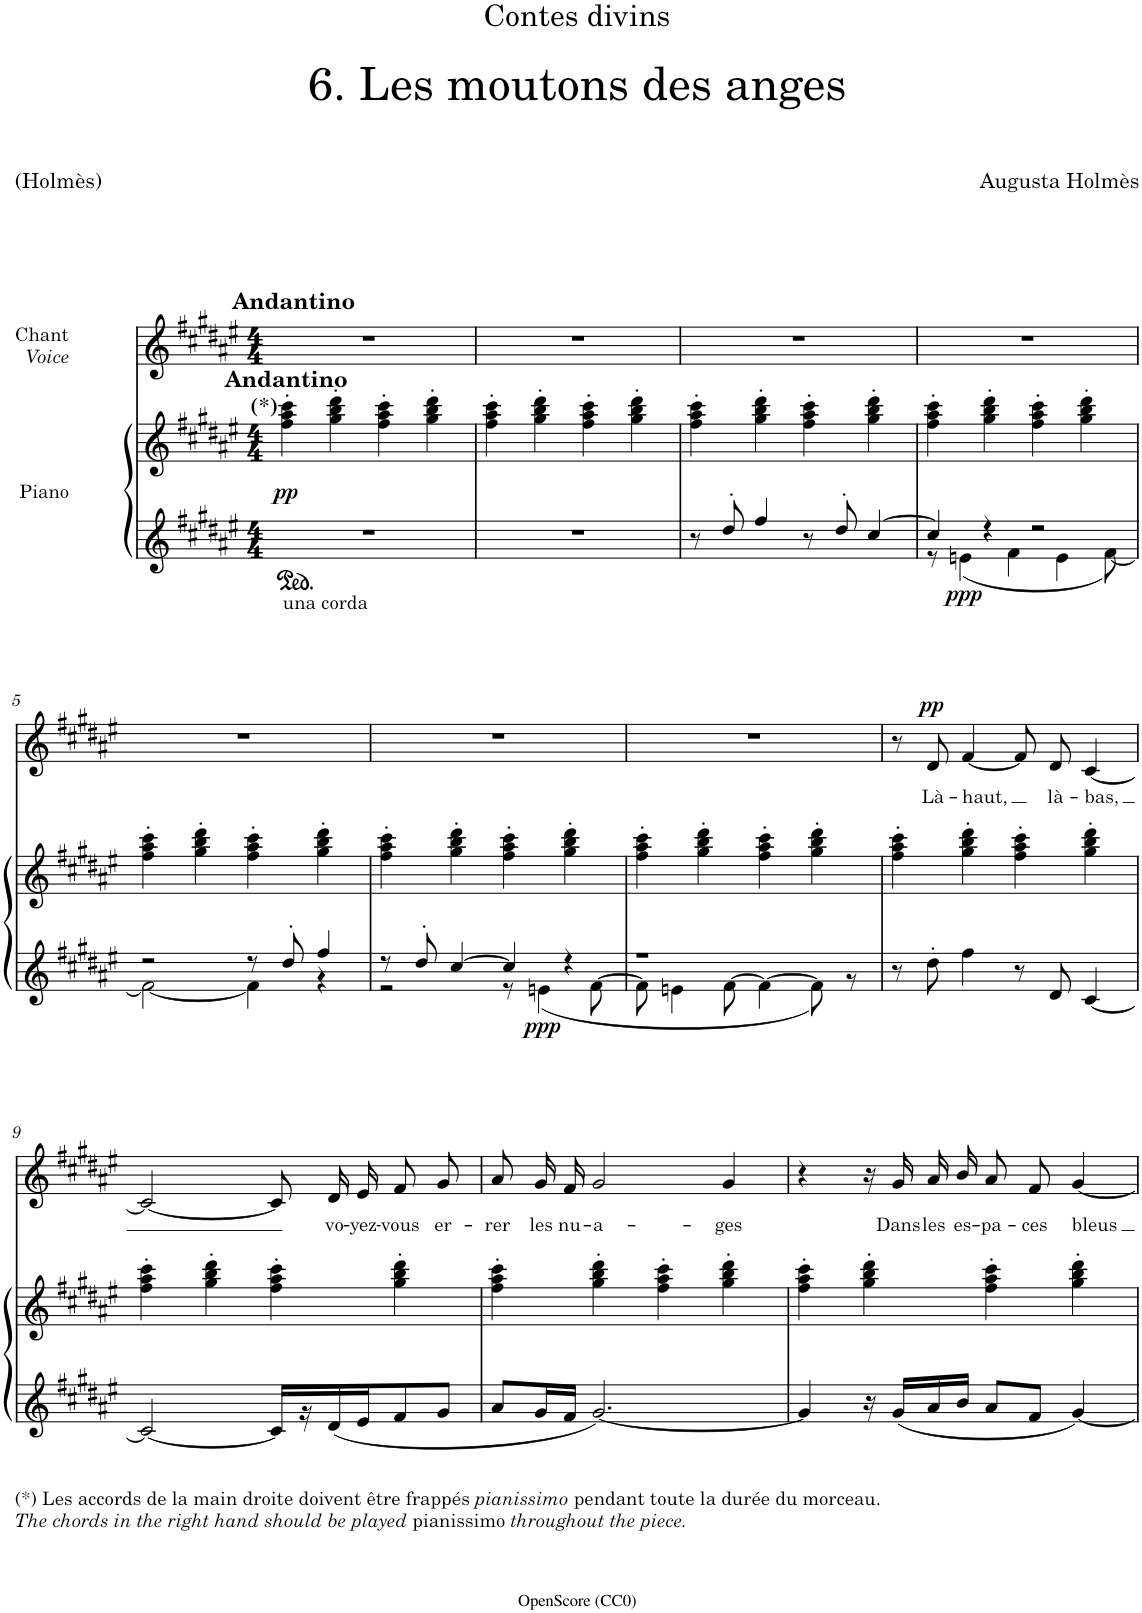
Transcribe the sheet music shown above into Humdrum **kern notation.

**kern	**kern	**dynam	**kern	**text	**dynam
*part2	*part2	*part2	*part1	*part1	*part1
*staff3	*staff2	*staff2/3	*staff1	*staff1	*staff1
*I"Piano	*	*	*I"Chant Voice	*	*
*I'Pno	*	*	*	*	*
*clefG2	*clefG2	*	*clefG2	*	*
*k[f#c#g#d#a#e#]	*k[f#c#g#d#a#e#]	*	*k[f#c#g#d#a#e#]	*	*
*M4/4	*M4/4	*	*M4/4	*	*
*	*ped	*	*	*	*
=1	=1	=1	=1	=1	=1
!	!	!	!LO:TX:a:B:t=Andantino	!	!
!	!	!	!LO:TX:b:B:t=Andantino	!	!
!	!	!	!LO:TX:b:t=(*)	!	!
!LO:TX:b:t=una corda	!	!	!	!	!
!	!	!LO:DY:b	!	!	!
1r	4ff#\' 4aa#\' 4ccc#\'	pp	1r	.	.
*	*Xped	*	*	*	*
.	4gg#\' 4bb\' 4ddd#\'	.	.	.	.
.	4ff#\' 4aa#\' 4ccc#\'	.	.	.	.
.	4gg#\' 4bb\' 4ddd#\'	.	.	.	.
=2	=2	=2	=2	=2	=2
1r	4ff#\' 4aa#\' 4ccc#\'	.	1r	.	.
.	4gg#\' 4bb\' 4ddd#\'	.	.	.	.
.	4ff#\' 4aa#\' 4ccc#\'	.	.	.	.
.	4gg#\' 4bb\' 4ddd#\'	.	.	.	.
=3	=3	=3	=3	=3	=3
8r	4ff#\' 4aa#\' 4ccc#\'	.	1r	.	.
8dd#'>/	.	.	.	.	.
4ff#/	4gg#\' 4bb\' 4ddd#\'	.	.	.	.
8r	4ff#\' 4aa#\' 4ccc#\'	.	.	.	.
8dd#'>/	.	.	.	.	.
[4cc#/	4gg#\' 4bb\' 4ddd#\'	.	.	.	.
=4	=4	=4	=4	=4	=4
*^	*	*	*	*	*
4cc#/]	8r	4ff#\' 4aa#\' 4ccc#\'	.	1r	.	.
!	!	!	!LO:DY:b=2	!	!	!
.	4en\	.	ppp	.	.	.
4r	.	4gg#\' 4bb\' 4ddd#\'	.	.	.	.
.	4f#\	.	.	.	.	.
2r	.	4ff#\' 4aa#\' 4ccc#\'	.	.	.	.
.	4e\	.	.	.	.	.
.	.	4gg#\' 4bb\' 4ddd#\'	.	.	.	.
.	[8f#\	.	.	.	.	.
!!LO:LB:g=z
=5	=5	=5	=5	=5	=5	=5
2r	2f#\_	4ff#\' 4aa#\' 4ccc#\'	.	1r	.	.
.	.	4gg#\' 4bb\' 4ddd#\'	.	.	.	.
8r	4f#\]	4ff#\' 4aa#\' 4ccc#\'	.	.	.	.
8dd#'/	.	.	.	.	.	.
4ff#/	4r	4gg#\' 4bb\' 4ddd#\'	.	.	.	.
=6	=6	=6	=6	=6	=6	=6
8r	2r	4ff#\' 4aa#\' 4ccc#\'	.	1r	.	.
8dd#'>/	.	.	.	.	.	.
[4cc#/	.	4gg#\' 4bb\' 4ddd#\'	.	.	.	.
4cc#/]	8r	4ff#\' 4aa#\' 4ccc#\'	.	.	.	.
!	!	!	!LO:DY:b=2	!	!	!
.	4en\	.	ppp	.	.	.
4r	.	4gg#\' 4bb\' 4ddd#\'	.	.	.	.
.	[>8f#\	.	.	.	.	.
=7	=7	=7	=7	=7	=7	=7
1r	8f#\]	4ff#\' 4aa#\' 4ccc#\'	.	1r	.	.
.	4en\	.	.	.	.	.
.	.	4gg#\' 4bb\' 4ddd#\'	.	.	.	.
.	[>8f#\	.	.	.	.	.
.	4f#\_	4ff#\' 4aa#\' 4ccc#\'	.	.	.	.
.	8f#\]	4gg#\' 4bb\' 4ddd#\'	.	.	.	.
.	8r	.	.	.	.	.
*v	*v	*	*	*	*	*
=8	=8	=8	=8	=8	=8
8r	4ff#\' 4aa#\' 4ccc#\'	.	8r	.	.
!	!	!	!	!LO:LY:b	!LO:DY:a
8dd#'>\	.	.	8d#/	Là-	pp
!	!	!	!	!LO:LY:b	!
4ff#\	4gg#\' 4bb\' 4ddd#\'	.	[4f#/	-haut,	.
8r	4ff#\' 4aa#\' 4ccc#\'	.	8f#/L]	.	.
!	!	!	!	!LO:LY:b	!
8d#/	.	.	8d#/J	là-	.
!	!	!	!	!LO:LY:b	!
[4c#/	4gg#\' 4bb\' 4ddd#\'	.	[4c#/	-bas,	.
!!LO:LB:g=z
=9	=9	=9	=9	=9	=9
!LO:TX:b:t=(*) Les accords de la main droite doivent être frappés	!	!	!	!	!
!LO:TX:b:i:t=pianissimo	!	!	!	!	!
!LO:TX:b:t=pendant toute la durée du morceau.	!	!	!	!	!
!LO:TX:b:i:t=The chords in the right hand should be played	!	!	!	!	!
!LO:TX:b:t=pianissimo	!	!	!	!	!
!LO:TX:b:i:t=throughout the piece.	!	!	!	!	!
2c#/_	4ff#\' 4aa#\' 4ccc#\'	.	2c#/_	.	.
.	4gg#\' 4bb\' 4ddd#\'	.	.	.	.
16c#/LL]	4ff#\' 4aa#\' 4ccc#\'	.	8c#/L]	.	.
16r	.	.	.	.	.
!	!	!	!	!LO:LY:b	!
16d#/	.	.	16d#/L	vo-	.
!	!	!	!	!LO:LY:b	!
16e#/J	.	.	16e#/JJ	-yez-	.
!	!	!	!	!LO:LY:b	!
8f#/	4gg#\' 4bb\' 4ddd#\'	.	8f#/L	-vous	.
!	!	!	!	!LO:LY:b	!
8g#/J	.	.	8g#/J	er-	.
=10	=10	=10	=10	=10	=10
!	!	!	!	!LO:LY:b	!
8a#/L	4ff#\' 4aa#\' 4ccc#\'	.	8a#/L	-rer	.
!	!	!	!	!LO:LY:b	!
16g#/L	.	.	16g#/L	les	.
!	!	!	!	!LO:LY:b	!
16f#/JJ	.	.	16f#/JJ	nu-	.
!	!	!	!	!LO:LY:b	!
[2.g#/	4gg#\' 4bb\' 4ddd#\'	.	2g#/	-a-	.
.	4ff#\' 4aa#\' 4ccc#\'	.	.	.	.
!	!	!	!	!LO:LY:b	!
.	4gg#\' 4bb\' 4ddd#\'	.	4g#/	-ges	.
=11	=11	=11	=11	=11	=11
4g#/]	4ff#\' 4aa#\' 4ccc#\'	.	4r	.	.
16r	4gg#\' 4bb\' 4ddd#\'	.	16r	.	.
!	!	!	!	!LO:LY:b	!
16g#/LL	.	.	16g#/LL	Dans	.
!	!	!	!	!LO:LY:b	!
16a#/	.	.	16a#/	les	.
!	!	!	!	!LO:LY:b	!
16b/JJ	.	.	16b/JJ	es-	.
!	!	!	!	!LO:LY:b	!
8a#/L	4ff#\' 4aa#\' 4ccc#\'	.	8a#/L	-pa-	.
!	!	!	!	!LO:LY:b	!
8f#/J	.	.	8f#/J	-ces	.
!	!	!	!	!LO:LY:b	!
[4g#/	4gg#\' 4bb\' 4ddd#\'	.	[4g#/	bleus	.
=	=	=	=	=	=
*-	*-	*-	*-	*-	*-
